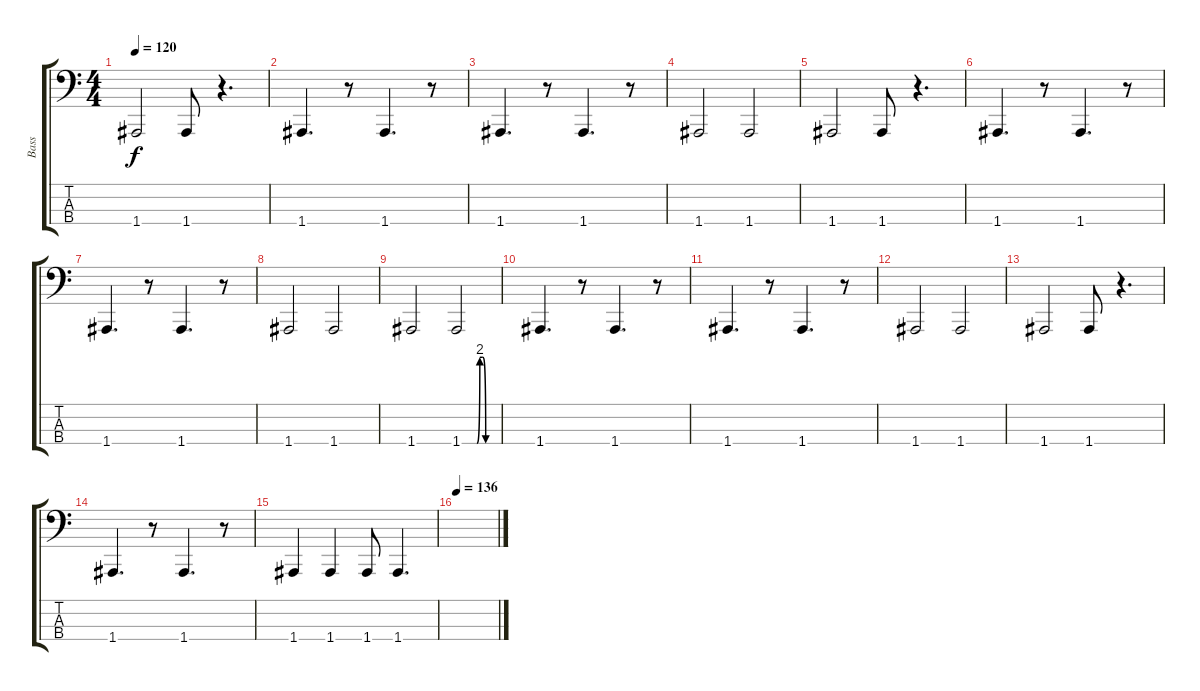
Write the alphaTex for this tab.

\track ("Bass" "Bass") {instrument electricbasspick}
\staff {score tabs}
\tuning (D2 A1 E1 A0) {hide}
\ts (4 4)
\tempo 120
\clef f4
\ks c
1.4.2{dy f} 1.4.8 r.4{d} |
1.4.4{d} r.8 1.4.4{d} r.8 |
1.4.4{d} r.8 1.4.4{d} r.8 |
1.4.2 1.4.2 |
1.4.2 1.4.8 r.4{d} |
1.4.4{d} r.8 1.4.4{d} r.8 |
1.4.4{d} r.8 1.4.4{d} r.8 |
1.4.2 1.4.2 |
1.4.2 1.4{be (custom 0 0 20 0 25 0 30 8 35 8 40 0 60 0)}.2 |
1.4.4{d} r.8 1.4.4{d} r.8 |
1.4.4{d} r.8 1.4.4{d} r.8 |
1.4.2 1.4.2 |
1.4.2 1.4.8 r.4{d} |
1.4.4{d} r.8 1.4.4{d} r.8 |
1.4.4 1.4.4 1.4.8 1.4.4{d} |
\tempo 136
